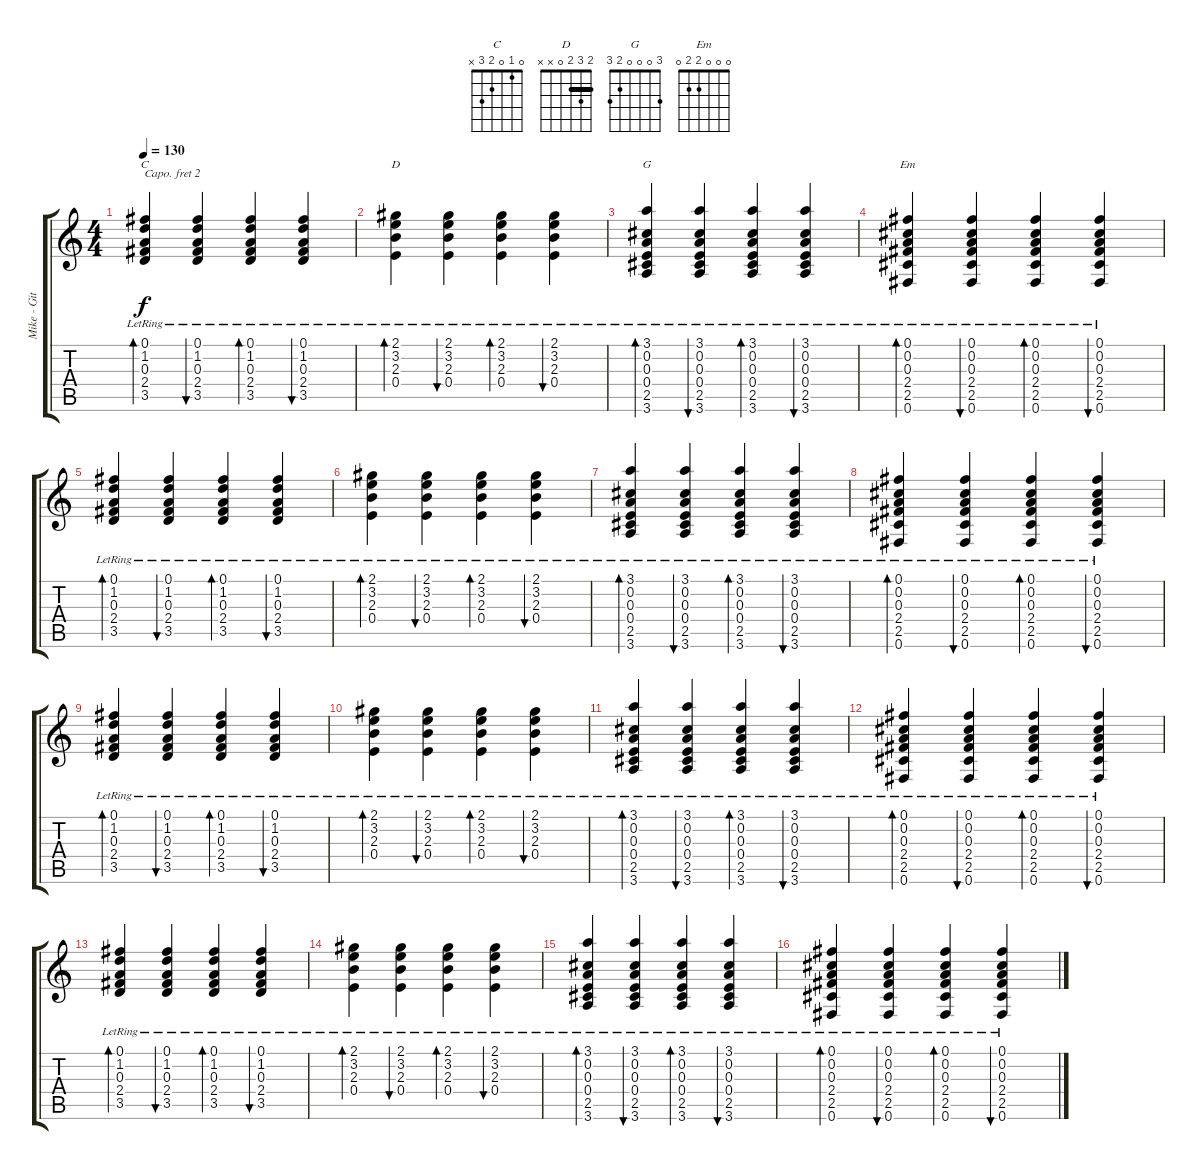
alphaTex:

\track ("Mike - Gitár 2" "Mike - Git") {instrument acousticguitarsteel}
\staff {score tabs}
\capo 2
\tuning (E4 B3 G3 D3 A2 E2) {hide}
\chord ("C" 0 1 0 2 3 x)
\chord ("D" 2 3 2 0 x x) {barre 2}
\chord ("G" 3 0 0 0 2 3)
\chord ("Em" 0 0 0 2 2 0)
\ts (4 4)
\tempo 130
\clef g2
\ks c
(0.1{lr} 1.2{lr} 0.3{lr} 2.4{lr} 3.5{lr}).4{bd 60 ch "C" dy f} (0.1{lr} 1.2{lr} 0.3{lr} 2.4{lr} 3.5{lr}).4{bu 60} (0.1{lr} 1.2{lr} 0.3{lr} 2.4{lr} 3.5{lr}).4{bd 60} (0.1{lr} 1.2{lr} 0.3{lr} 2.4{lr} 3.5{lr}).4{bu 60} |
(2.1{lr} 3.2{lr} 2.3{lr} 0.4{lr}).4{bd 60 ch "D"} (2.1{lr} 3.2{lr} 2.3{lr} 0.4{lr}).4{bu 60} (2.1{lr} 3.2{lr} 2.3{lr} 0.4{lr}).4{bd 60} (2.1{lr} 3.2{lr} 2.3{lr} 0.4{lr}).4{bu 60} |
(3.1{lr} 0.2{lr} 0.3{lr} 0.4{lr} 2.5{lr} 3.6{lr}).4{bd 60 ch "G"} (3.1{lr} 0.2{lr} 0.3{lr} 0.4{lr} 2.5{lr} 3.6{lr}).4{bu 60} (3.1{lr} 0.2{lr} 0.3{lr} 0.4{lr} 2.5{lr} 3.6{lr}).4{bd 60} (3.1{lr} 0.2{lr} 0.3{lr} 0.4{lr} 2.5{lr} 3.6{lr}).4{bu 60} |
(0.1{lr} 0.2{lr} 0.3{lr} 2.4{lr} 2.5{lr} 0.6{lr}).4{bd 60 ch "Em"} (0.1{lr} 0.2{lr} 0.3{lr} 2.4{lr} 2.5{lr} 0.6{lr}).4{bu 60} (0.1{lr} 0.2{lr} 0.3{lr} 2.4{lr} 2.5{lr} 0.6{lr}).4{bd 60} (0.1{lr} 0.2{lr} 0.3{lr} 2.4{lr} 2.5{lr} 0.6{lr}).4{bu 60} |
(0.1{lr} 1.2{lr} 0.3{lr} 2.4{lr} 3.5{lr}).4{bd 60} (0.1{lr} 1.2{lr} 0.3{lr} 2.4{lr} 3.5{lr}).4{bu 60} (0.1{lr} 1.2{lr} 0.3{lr} 2.4{lr} 3.5{lr}).4{bd 60} (0.1{lr} 1.2{lr} 0.3{lr} 2.4{lr} 3.5{lr}).4{bu 60} |
(2.1{lr} 3.2{lr} 2.3{lr} 0.4{lr}).4{bd 60} (2.1{lr} 3.2{lr} 2.3{lr} 0.4{lr}).4{bu 60} (2.1{lr} 3.2{lr} 2.3{lr} 0.4{lr}).4{bd 60} (2.1{lr} 3.2{lr} 2.3{lr} 0.4{lr}).4{bu 60} |
(3.1{lr} 0.2{lr} 0.3{lr} 0.4{lr} 2.5{lr} 3.6{lr}).4{bd 60} (3.1{lr} 0.2{lr} 0.3{lr} 0.4{lr} 2.5{lr} 3.6{lr}).4{bu 60} (3.1{lr} 0.2{lr} 0.3{lr} 0.4{lr} 2.5{lr} 3.6{lr}).4{bd 60} (3.1{lr} 0.2{lr} 0.3{lr} 0.4{lr} 2.5{lr} 3.6{lr}).4{bu 60} |
(0.1{lr} 0.2{lr} 0.3{lr} 2.4{lr} 2.5{lr} 0.6{lr}).4{bd 60} (0.1{lr} 0.2{lr} 0.3{lr} 2.4{lr} 2.5{lr} 0.6{lr}).4{bu 60} (0.1{lr} 0.2{lr} 0.3{lr} 2.4{lr} 2.5{lr} 0.6{lr}).4{bd 60} (0.1{lr} 0.2{lr} 0.3{lr} 2.4{lr} 2.5{lr} 0.6{lr}).4{bu 60} |
(0.1{lr} 1.2{lr} 0.3{lr} 2.4{lr} 3.5{lr}).4{bd 60} (0.1{lr} 1.2{lr} 0.3{lr} 2.4{lr} 3.5{lr}).4{bu 60} (0.1{lr} 1.2{lr} 0.3{lr} 2.4{lr} 3.5{lr}).4{bd 60} (0.1{lr} 1.2{lr} 0.3{lr} 2.4{lr} 3.5{lr}).4{bu 60} |
(2.1{lr} 3.2{lr} 2.3{lr} 0.4{lr}).4{bd 60} (2.1{lr} 3.2{lr} 2.3{lr} 0.4{lr}).4{bu 60} (2.1{lr} 3.2{lr} 2.3{lr} 0.4{lr}).4{bd 60} (2.1{lr} 3.2{lr} 2.3{lr} 0.4{lr}).4{bu 60} |
(3.1{lr} 0.2{lr} 0.3{lr} 0.4{lr} 2.5{lr} 3.6{lr}).4{bd 60} (3.1{lr} 0.2{lr} 0.3{lr} 0.4{lr} 2.5{lr} 3.6{lr}).4{bu 60} (3.1{lr} 0.2{lr} 0.3{lr} 0.4{lr} 2.5{lr} 3.6{lr}).4{bd 60} (3.1{lr} 0.2{lr} 0.3{lr} 0.4{lr} 2.5{lr} 3.6{lr}).4{bu 60} |
(0.1{lr} 0.2{lr} 0.3{lr} 2.4{lr} 2.5{lr} 0.6{lr}).4{bd 60} (0.1{lr} 0.2{lr} 0.3{lr} 2.4{lr} 2.5{lr} 0.6{lr}).4{bu 60} (0.1{lr} 0.2{lr} 0.3{lr} 2.4{lr} 2.5{lr} 0.6{lr}).4{bd 60} (0.1{lr} 0.2{lr} 0.3{lr} 2.4{lr} 2.5{lr} 0.6{lr}).4{bu 60} |
(0.1{lr} 1.2{lr} 0.3{lr} 2.4{lr} 3.5{lr}).4{bd 60} (0.1{lr} 1.2{lr} 0.3{lr} 2.4{lr} 3.5{lr}).4{bu 60} (0.1{lr} 1.2{lr} 0.3{lr} 2.4{lr} 3.5{lr}).4{bd 60} (0.1{lr} 1.2{lr} 0.3{lr} 2.4{lr} 3.5{lr}).4{bu 60} |
(2.1{lr} 3.2{lr} 2.3{lr} 0.4{lr}).4{bd 60} (2.1{lr} 3.2{lr} 2.3{lr} 0.4{lr}).4{bu 60} (2.1{lr} 3.2{lr} 2.3{lr} 0.4{lr}).4{bd 60} (2.1{lr} 3.2{lr} 2.3{lr} 0.4{lr}).4{bu 60} |
(3.1{lr} 0.2{lr} 0.3{lr} 0.4{lr} 2.5{lr} 3.6{lr}).4{bd 60} (3.1{lr} 0.2{lr} 0.3{lr} 0.4{lr} 2.5{lr} 3.6{lr}).4{bu 60} (3.1{lr} 0.2{lr} 0.3{lr} 0.4{lr} 2.5{lr} 3.6{lr}).4{bd 60} (3.1{lr} 0.2{lr} 0.3{lr} 0.4{lr} 2.5{lr} 3.6{lr}).4{bu 60} |
(0.1{lr} 0.2{lr} 0.3{lr} 2.4{lr} 2.5{lr} 0.6{lr}).4{bd 60} (0.1{lr} 0.2{lr} 0.3{lr} 2.4{lr} 2.5{lr} 0.6{lr}).4{bu 60} (0.1{lr} 0.2{lr} 0.3{lr} 2.4{lr} 2.5{lr} 0.6{lr}).4{bd 60} (0.1{lr} 0.2{lr} 0.3{lr} 2.4{lr} 2.5{lr} 0.6{lr}).4{bu 60}
